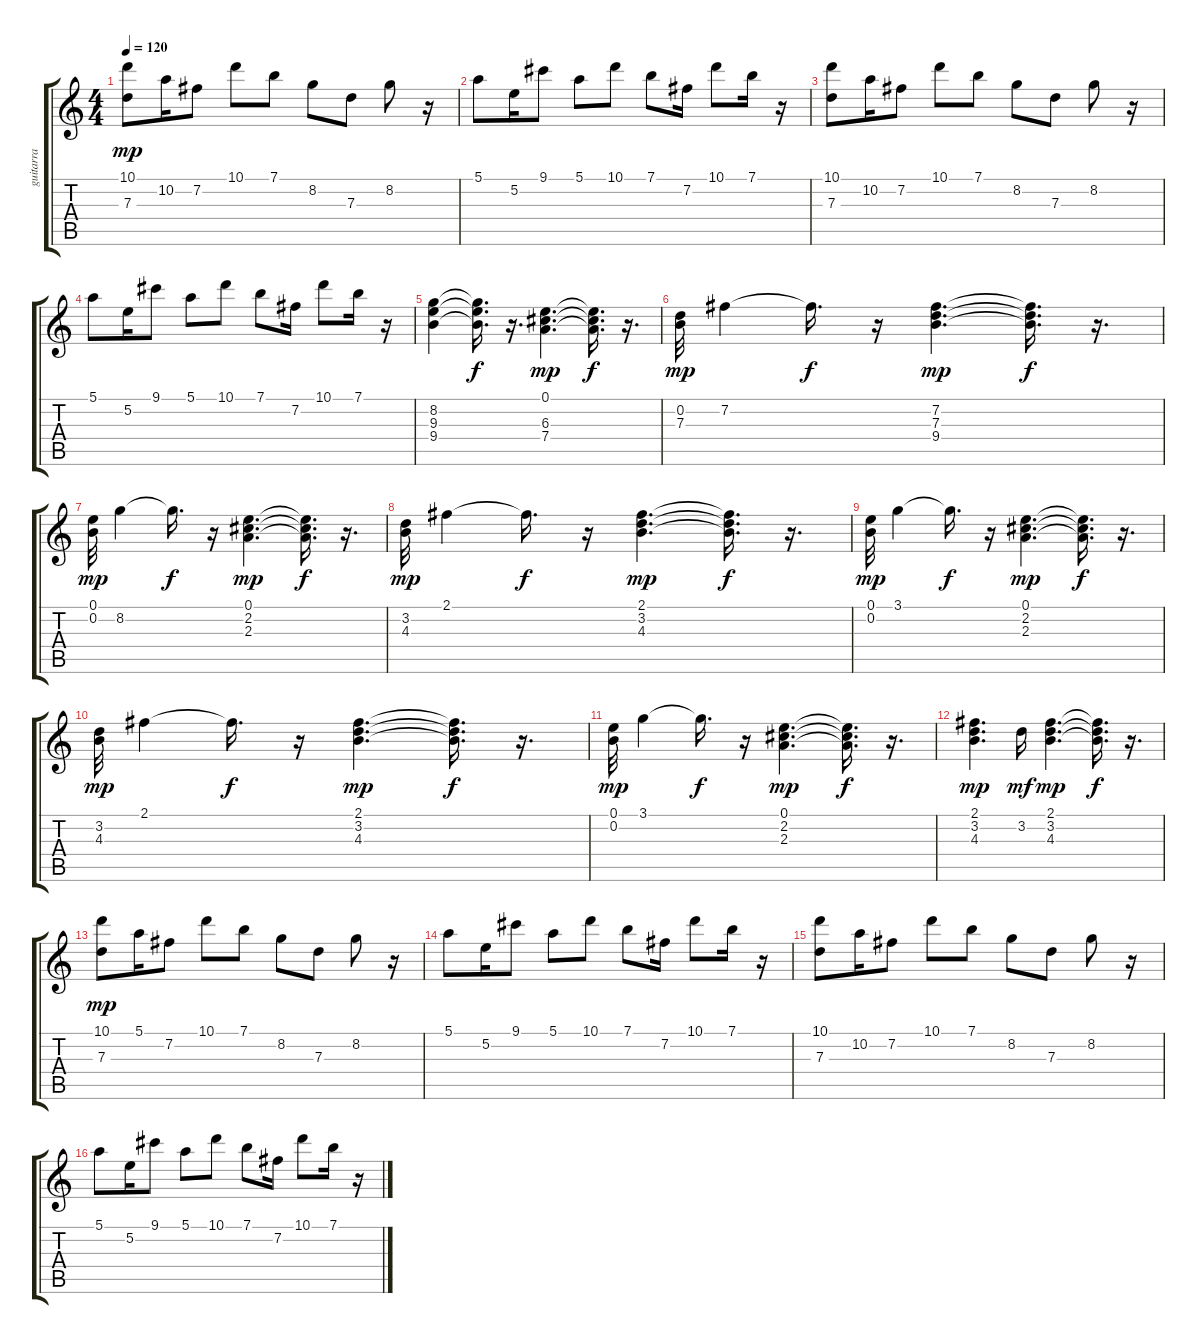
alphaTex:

\track ("guitarra" "guitarra") {instrument acousticguitarsteel}
\staff {score tabs}
\tuning (E4 B3 G3 D3 A2 E2) {hide}
\ts (4 4)
\tempo 120
\clef g2
\ks c
(10.1 7.3).8{dy mp} 10.2.16 7.2.8 10.1.8 7.1.8 8.2.8 7.3.8 8.2.8 r.16 |
5.1.8 5.2.16 9.1.8 5.1.8 10.1.8 7.1.8 7.2.16 10.1.8 7.1.16 r.16 |
(10.1 7.3).8 10.2.16 7.2.8 10.1.8 7.1.8 8.2.8 7.3.8 8.2.8 r.16 |
5.1.8 5.2.16 9.1.8 5.1.8 10.1.8 7.1.8 7.2.16 10.1.8 7.1.16 r.16 |
(8.2 9.3 9.4).4 (8.2{t} 9.3{t} 9.4{t}).16{d dy f} r.16{d} (0.1 6.3 7.4).4{d dy mp} (0.1{t} 6.3{t} 7.4{t}).16{d dy f} r.16{d} |
(0.2 7.3).32{dy mp} 7.2.4 7.2{t}.16{d dy f} r.16 (7.2 7.3 9.4).4{d dy mp} (7.2{t} 7.3{t} 9.4{t}).16{d dy f} r.16{d} |
(0.1 0.2).32{dy mp} 8.2.4 8.2{t}.16{d dy f} r.16 (0.1 2.2 2.3).4{d dy mp} (0.1{t} 2.2{t} 2.3{t}).16{d dy f} r.16{d} |
(3.2 4.3).32{dy mp} 2.1.4 2.1{t}.16{d dy f} r.16 (2.1 3.2 4.3).4{d dy mp} (2.1{t} 3.2{t} 4.3{t}).16{d dy f} r.16{d} |
(0.1 0.2).32{dy mp} 3.1.4 3.1{t}.16{d dy f} r.16 (0.1 2.2 2.3).4{d dy mp} (0.1{t} 2.2{t} 2.3{t}).16{d dy f} r.16{d} |
(3.2 4.3).32{dy mp} 2.1.4 2.1{t}.16{d dy f} r.16 (2.1 3.2 4.3).4{d dy mp} (2.1{t} 3.2{t} 4.3{t}).16{d dy f} r.16{d} |
(0.1 0.2).32{dy mp} 3.1.4 3.1{t}.16{d dy f} r.16 (0.1 2.2 2.3).4{d dy mp} (0.1{t} 2.2{t} 2.3{t}).16{d dy f} r.16{d} |
(2.1 3.2 4.3).4{d dy mp} 3.2.16{dy mf} (2.1 3.2 4.3).4{d dy mp} (2.1{t} 3.2{t} 4.3{t}).16{d dy f} r.16{d} |
(10.1 7.3).8{dy mp} 5.1.16 7.2.8 10.1.8 7.1.8 8.2.8 7.3.8 8.2.8 r.16 |
5.1.8 5.2.16 9.1.8 5.1.8 10.1.8 7.1.8 7.2.16 10.1.8 7.1.16 r.16 |
(10.1 7.3).8 10.2.16 7.2.8 10.1.8 7.1.8 8.2.8 7.3.8 8.2.8 r.16 |
5.1.8 5.2.16 9.1.8 5.1.8 10.1.8 7.1.8 7.2.16 10.1.8 7.1.16 r.16
